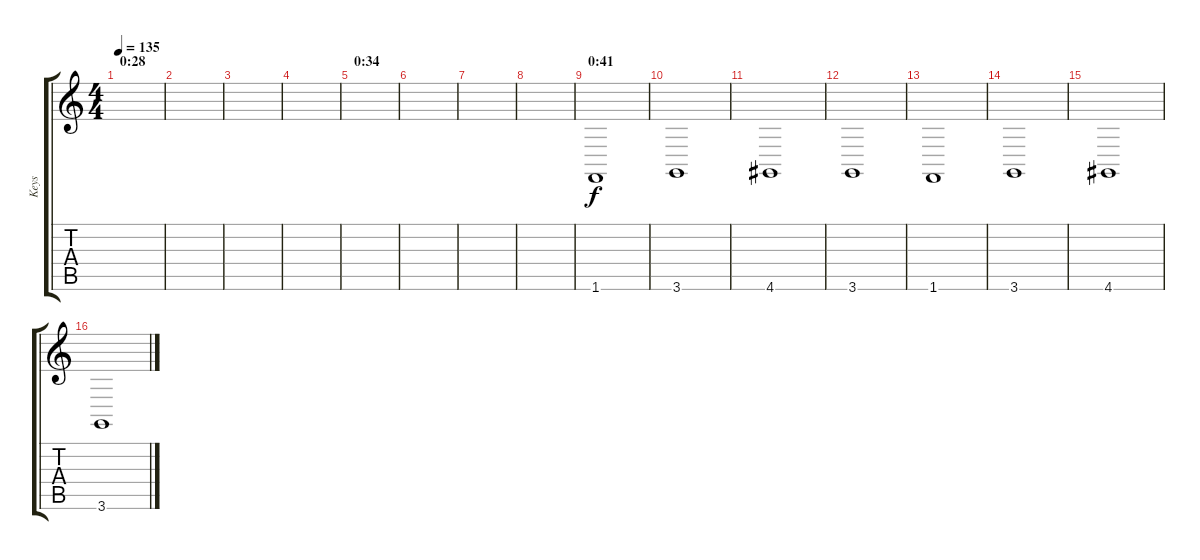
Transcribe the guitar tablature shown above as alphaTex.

\track ("Keys" "Keys") {instrument lead2sawtooth}
\staff {score tabs}
\tuning (E4 B3 G3 D3 A2 E2) {hide}
\ts (4 4)
\section ("" "0:28")
\tempo 135
\clef g2
\ks c
|
|
|
|
\section ("" "0:34")
|
|
|
|
\section ("" "0:41")
1.6.1 |
3.6.1 |
4.6.1 |
3.6.1 |
1.6.1 |
3.6.1 |
4.6.1 |
3.6.1
